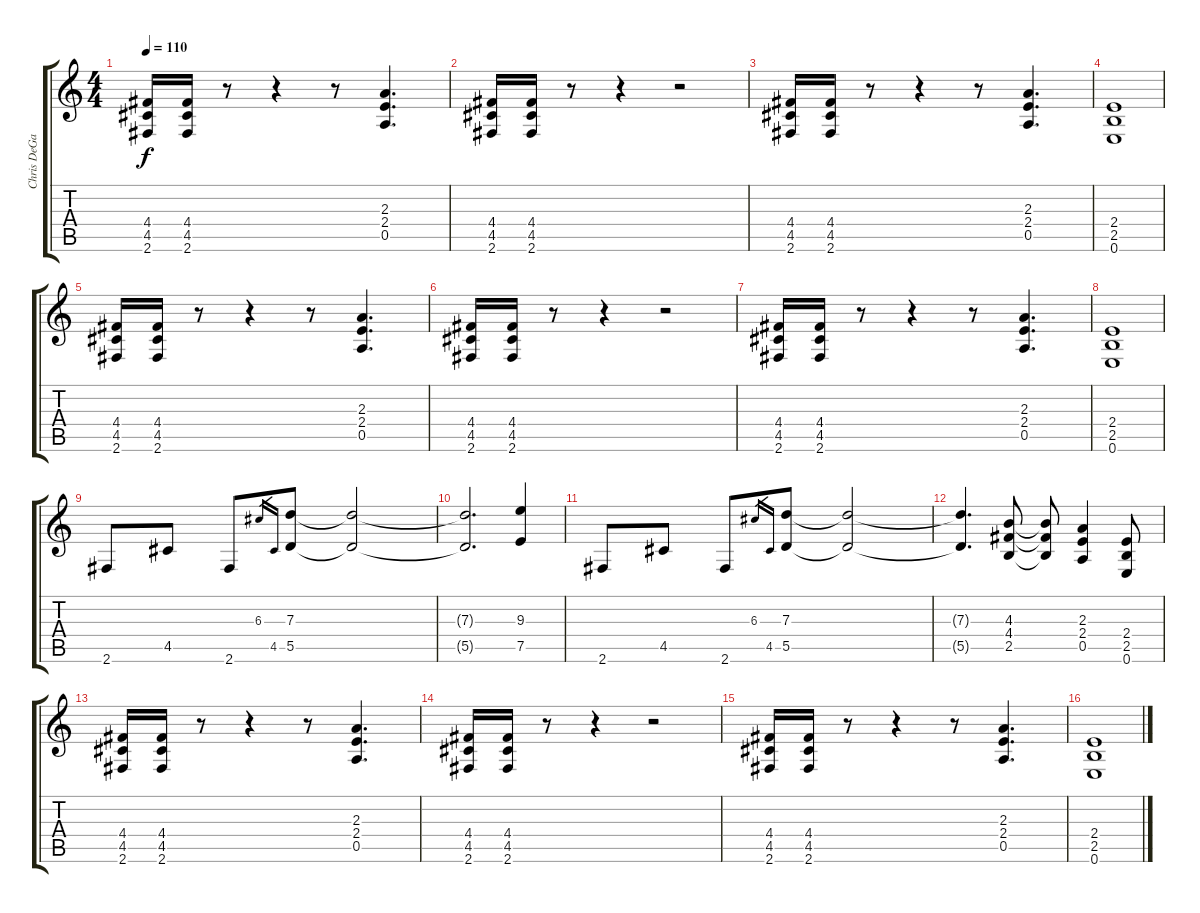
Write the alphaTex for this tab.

\track ("Chris DeGarmo (Lead Guitar)" "Chris DeGa") {instrument distortionguitar}
\staff {score tabs}
\tuning (E4 B3 G3 D3 A2 E2) {hide}
\ts (4 4)
\tempo 110
\clef g2
\ks c
(4.4 4.5 2.6).16{dy f} (4.4 4.5 2.6).16 r.8 r.4 r.8 (2.3 2.4 0.5).4{d} |
(4.4 4.5 2.6).16 (4.4 4.5 2.6).16 r.8 r.4 r.2 |
(4.4 4.5 2.6).16 (4.4 4.5 2.6).16 r.8 r.4 r.8 (2.3 2.4 0.5).4{d} |
(2.4 2.5 0.6).1 |
(4.4 4.5 2.6).16 (4.4 4.5 2.6).16 r.8 r.4 r.8 (2.3 2.4 0.5).4{d} |
(4.4 4.5 2.6).16 (4.4 4.5 2.6).16 r.8 r.4 r.2 |
(4.4 4.5 2.6).16 (4.4 4.5 2.6).16 r.8 r.4 r.8 (2.3 2.4 0.5).4{d} |
(2.4 2.5 0.6).1 |
2.6.8 4.5.8 2.6.8 6.3.16{gr} 4.5.16{gr} (7.3 5.5).8 (7.3{t} 5.5{t}).2 |
(7.3{t} 5.5{t}).2{d} (9.3 7.5).4 |
2.6.8 4.5.8 2.6.8 6.3.16{gr} 4.5.16{gr} (7.3 5.5).8 (7.3{t} 5.5{t}).2 |
(7.3{t} 5.5{t}).4{d} (4.3 4.4 2.5).8 (4.3{t} 4.4{t} 2.5{t}).8 (2.3 2.4 0.5).4 (2.4 2.5 0.6).8 |
(4.4 4.5 2.6).16 (4.4 4.5 2.6).16 r.8 r.4 r.8 (2.3 2.4 0.5).4{d} |
(4.4 4.5 2.6).16 (4.4 4.5 2.6).16 r.8 r.4 r.2 |
(4.4 4.5 2.6).16 (4.4 4.5 2.6).16 r.8 r.4 r.8 (2.3 2.4 0.5).4{d} |
(2.4 2.5 0.6).1
